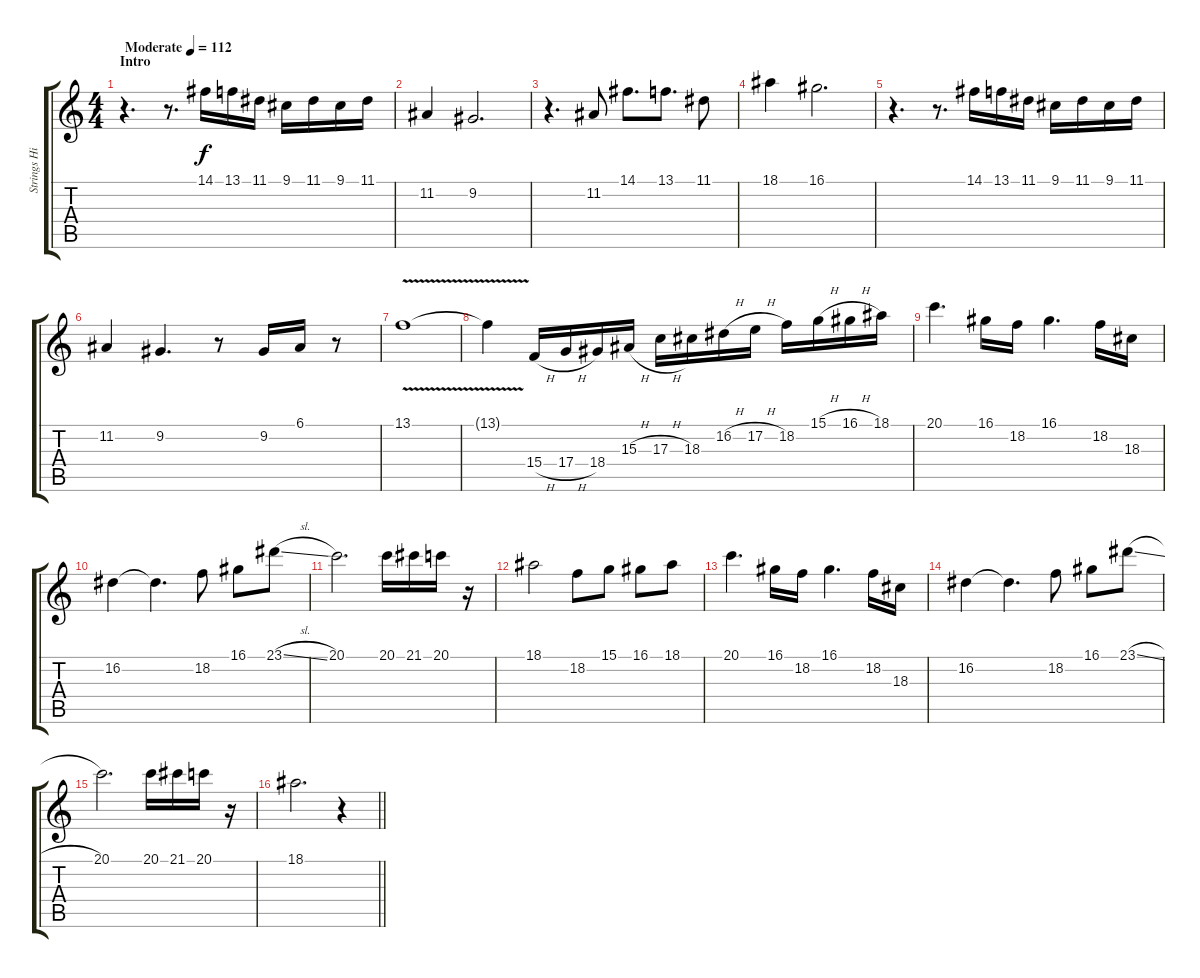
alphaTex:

\track ("Strings High" "Strings Hi") {instrument stringensemble1}
\staff {score tabs}
\tuning (E4 B3 G3 D3 A2 E2) {hide}
\ts (4 4)
\section ("" "Intro")
\tempo (112 "Moderate")
\clef g2
\ks c
r.4{d dy f instrument stringensemble1} r.8{d} 14.1.16 13.1.16 11.1.16 9.1.16 11.1.16 9.1.16 11.1.16 |
11.2.4 9.2.2{d} |
r.4{d} 11.2.8 14.1.8{d} 13.1.8{d} 11.1.8 |
18.1.4 16.1.2{d} |
r.4{d} r.8{d} 14.1.16 13.1.16 11.1.16 9.1.16 11.1.16 9.1.16 11.1.16 |
11.2.4 9.2.4{d} r.8 9.2.16 6.1.16 r.8 |
13.1{v}.1 |
13.1{t}.4 15.4{h}.16 17.4{h}.16 18.4.16 15.3{h}.16 17.3{h}.16 18.3.16 16.2{h}.16 17.2{h}.16 18.2.16 15.1{h}.16 16.1{h}.16 18.1.16 |
20.1.4{d} 16.1.16 18.2.16 16.1.4{d} 18.2.16 18.3.16 |
16.2.4 16.2{t}.4{d} 18.2.8 16.1.8 23.1{sl}.8 |
20.1.2{d} 20.1.16 21.1.16 20.1.16 r.16 |
18.1.2 18.2.8 15.1.8 16.1.8 18.1.8 |
20.1.4{d} 16.1.16 18.2.16 16.1.4{d} 18.2.16 18.3.16 |
16.2.4 16.2{t}.4{d} 18.2.8 16.1.8 23.1{sl}.8 |
20.1.2{d} 20.1.16 21.1.16 20.1.16 r.16 |
\barLineRight lightlight
18.1.2{d} r.4
